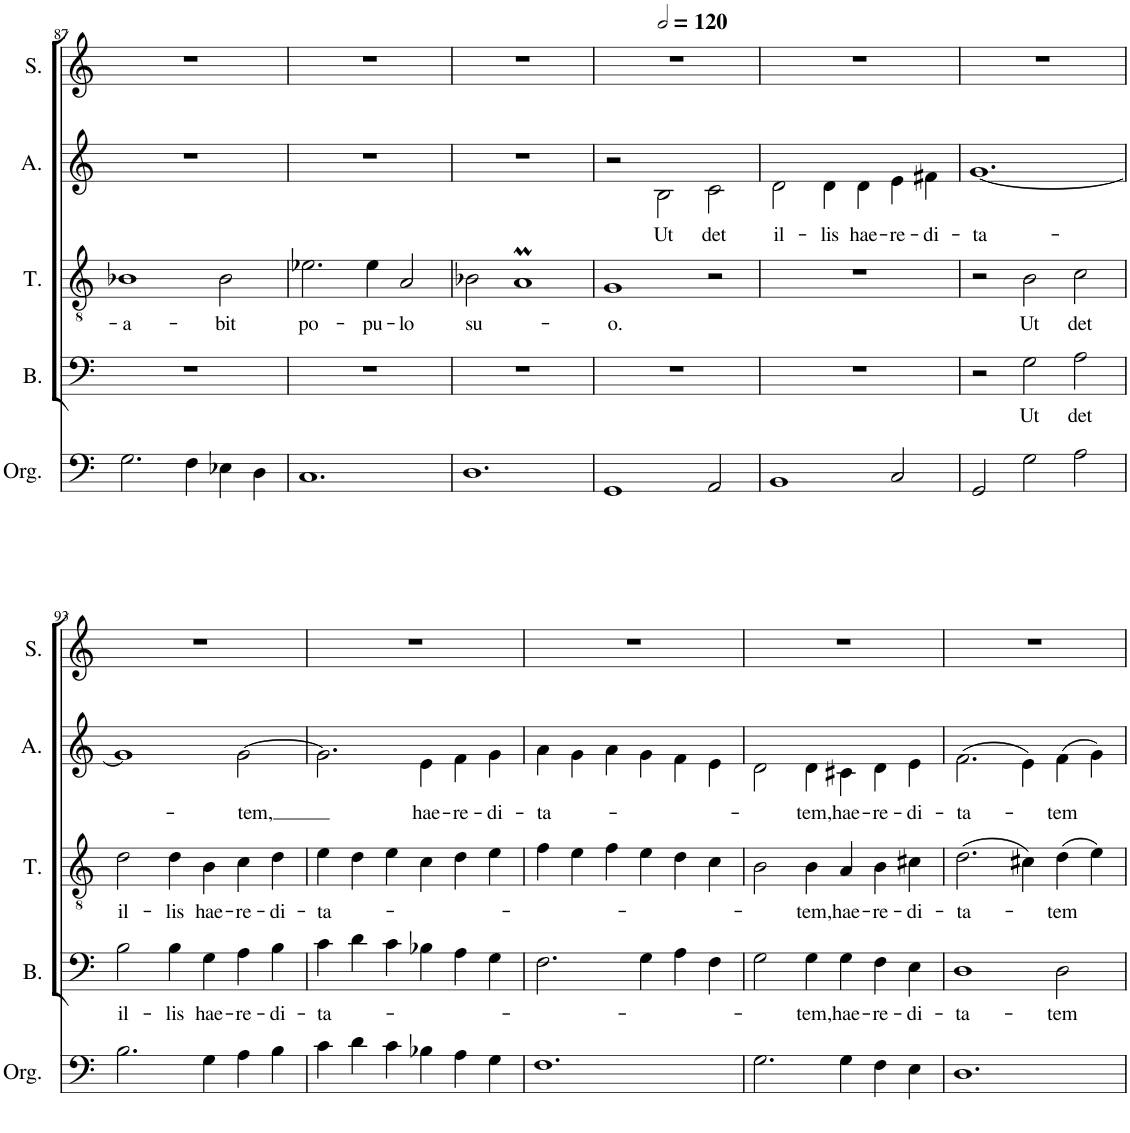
**kern	**kern	**text	**kern	**text	**kern	**text	**kern
*part5	*part4	*part4	*part3	*part3	*part2	*part2	*part1
*staff5	*staff4	*staff4	*staff3	*staff3	*staff2	*staff2	*staff1
*I"Orgue	*I"Basse	*	*I"Ténor	*	*I"Alto	*	*I"Soprano
*I'Org.	*I'B.	*	*I'T.	*	*I'A.	*	*I'S.
!!LO:PB:g=z
*clefF4	*clefF4	*	*clefGv2	*	*clefG2	*	*clefG2
*k[]	*k[]	*	*k[]	*	*k[]	*	*k[]
*M3/2	*M3/2	*	*M3/2	*	*M3/2	*	*M3/2
=87	=87	=87	=87	=87	=87	=87	=87
!	!	!	!	!LO:LY:b	!	!	!
2.G\	1.r	.	1B-X	-a-	1.r	.	1.r
4F\	.	.	.	.	.	.	.
!	!	!	!	!LO:LY:b	!	!	!
4E-X\	.	.	2B-\	-bit	.	.	.
4D\	.	.	.	.	.	.	.
=88	=88	=88	=88	=88	=88	=88	=88
!	!	!	!	!LO:LY:b	!	!	!
1.C	1.r	.	2.e-X\	po-	1.r	.	1.r
!	!	!	!	!LO:LY:b	!	!	!
.	.	.	4e-\	-pu-	.	.	.
!	!	!	!	!LO:LY:b	!	!	!
.	.	.	2A/	-lo	.	.	.
=89	=89	=89	=89	=89	=89	=89	=89
!	!	!	!	!LO:LY:b	!	!	!
1.D	1.r	.	2B-X\	su-	1.r	.	1.r
.	.	.	1AM	.	.	.	.
=90	=90	=90	=90	=90	=90	=90	=90
!	!	!	!	!LO:LY:b	!	!	!
*	*	*	*	*	*	*	*^
1GG	1.r	.	1G	-o.	2r	.	1.r	2ryy
*	*	*	*	*	*	*	*MM240	*
!	!	!	!	!	!	!LO:LY:b	!	!
.	.	.	.	.	2B\	Ut	.	1ryy
!	!	!	!	!	!	!LO:LY:b	!	!
2AA/	.	.	2r	.	2c\	det	.	.
=91	=91	=91	=91	=91	=91	=91	=91	=91
!	!	!	!	!	!	!LO:LY:b	!	!
*	*	*	*	*	*	*	*v	*v
1BB	1.r	.	1.r	.	2d\	il-	1.r
!	!	!	!	!	!	!LO:LY:b	!
.	.	.	.	.	4d\	-lis	.
!	!	!	!	!	!	!LO:LY:b	!
.	.	.	.	.	4d\	hae-	.
!	!	!	!	!	!	!LO:LY:b	!
2C/	.	.	.	.	4e\	-re-	.
!	!	!	!	!	!	!LO:LY:b	!
.	.	.	.	.	4f#X\	-di-	.
=92	=92	=92	=92	=92	=92	=92	=92
!	!	!	!	!	!	!LO:LY:b	!
2GG/	2r	.	2r	.	[1.g	-ta-	1.r
!	!	!LO:LY:b	!	!LO:LY:b	!	!	!
2G\	2G\	Ut	2B\	Ut	.	.	.
!	!	!LO:LY:b	!	!LO:LY:b	!	!	!
2A\	2A\	det	2c\	det	.	.	.
!!LO:LB:g=z
=93	=93	=93	=93	=93	=93	=93	=93
!	!	!LO:LY:b	!	!LO:LY:b	!	!	!
2.B\	2B\	il-	2d\	il-	1g]	.	1.r
!	!	!LO:LY:b	!	!LO:LY:b	!	!	!
.	4B\	-lis	4d\	-lis	.	.	.
!	!	!LO:LY:b	!	!LO:LY:b	!	!	!
4G\	4G\	hae-	4B\	hae-	.	.	.
!	!	!LO:LY:b	!	!LO:LY:b	!	!LO:LY:b	!
4A\	4A\	-re-	4c\	-re-	[2g\	-tem,	.
!	!	!LO:LY:b	!	!LO:LY:b	!	!	!
4B\	4B\	-di-	4d\	-di-	.	.	.
=94	=94	=94	=94	=94	=94	=94	=94
!	!	!LO:LY:b	!	!LO:LY:b	!	!	!
4c\	4c\	-ta-	4e\	-ta-	2.g\]	.	1.r
4d\	4d\	.	4d\	.	.	.	.
4c\	4c\	.	4e\	.	.	.	.
!	!	!	!	!	!	!LO:LY:b	!
4B-X\	4B-X\	.	4c\	.	4e\	hae-	.
!	!	!	!	!	!	!LO:LY:b	!
4A\	4A\	.	4d\	.	4f\	-re-	.
!	!	!	!	!	!	!LO:LY:b	!
4G\	4G\	.	4e\	.	4g\	-di-	.
=95	=95	=95	=95	=95	=95	=95	=95
!	!	!	!	!	!	!LO:LY:b	!
1.F	2.F\	.	4f\	.	4a\	-ta-	1.r
.	.	.	4e\	.	4g\	.	.
.	.	.	4f\	.	4a\	.	.
.	4G\	.	4e\	.	4g\	.	.
.	4A\	.	4d\	.	4f\	.	.
.	4F\	.	4c\	.	4e\	.	.
=96	=96	=96	=96	=96	=96	=96	=96
2.G\	2G\	.	2B\	.	2d\	.	1.r
!	!	!LO:LY:b	!	!LO:LY:b	!	!LO:LY:b	!
.	4G\	-tem,	4B\	-tem,	4d\	-tem,	.
!	!	!LO:LY:b	!	!LO:LY:b	!	!LO:LY:b	!
4G\	4G\	hae-	4A/	hae-	4c#X\	hae-	.
!	!	!LO:LY:b	!	!LO:LY:b	!	!LO:LY:b	!
4F\	4F\	-re-	4B\	-re-	4d\	-re-	.
!	!	!LO:LY:b	!	!LO:LY:b	!	!LO:LY:b	!
4E\	4E\	-di-	4c#X\	-di-	4e\	-di-	.
=97	=97	=97	=97	=97	=97	=97	=97
!	!	!LO:LY:b	!	!LO:LY:b	!	!LO:LY:b	!
1.D	1D	-ta-	(2.d\	-ta-	(2.f\	-ta-	1.r
.	.	.	4c#X\)	.	4e\)	.	.
!	!	!LO:LY:b	!	!LO:LY:b	!	!LO:LY:b	!
.	2D\	-tem	(4d\	-tem	(4f\	-tem	.
.	.	.	4e\)	.	4g\)	.	.
=	=	=	=	=	=	=	=
*-	*-	*-	*-	*-	*-	*-	*-
